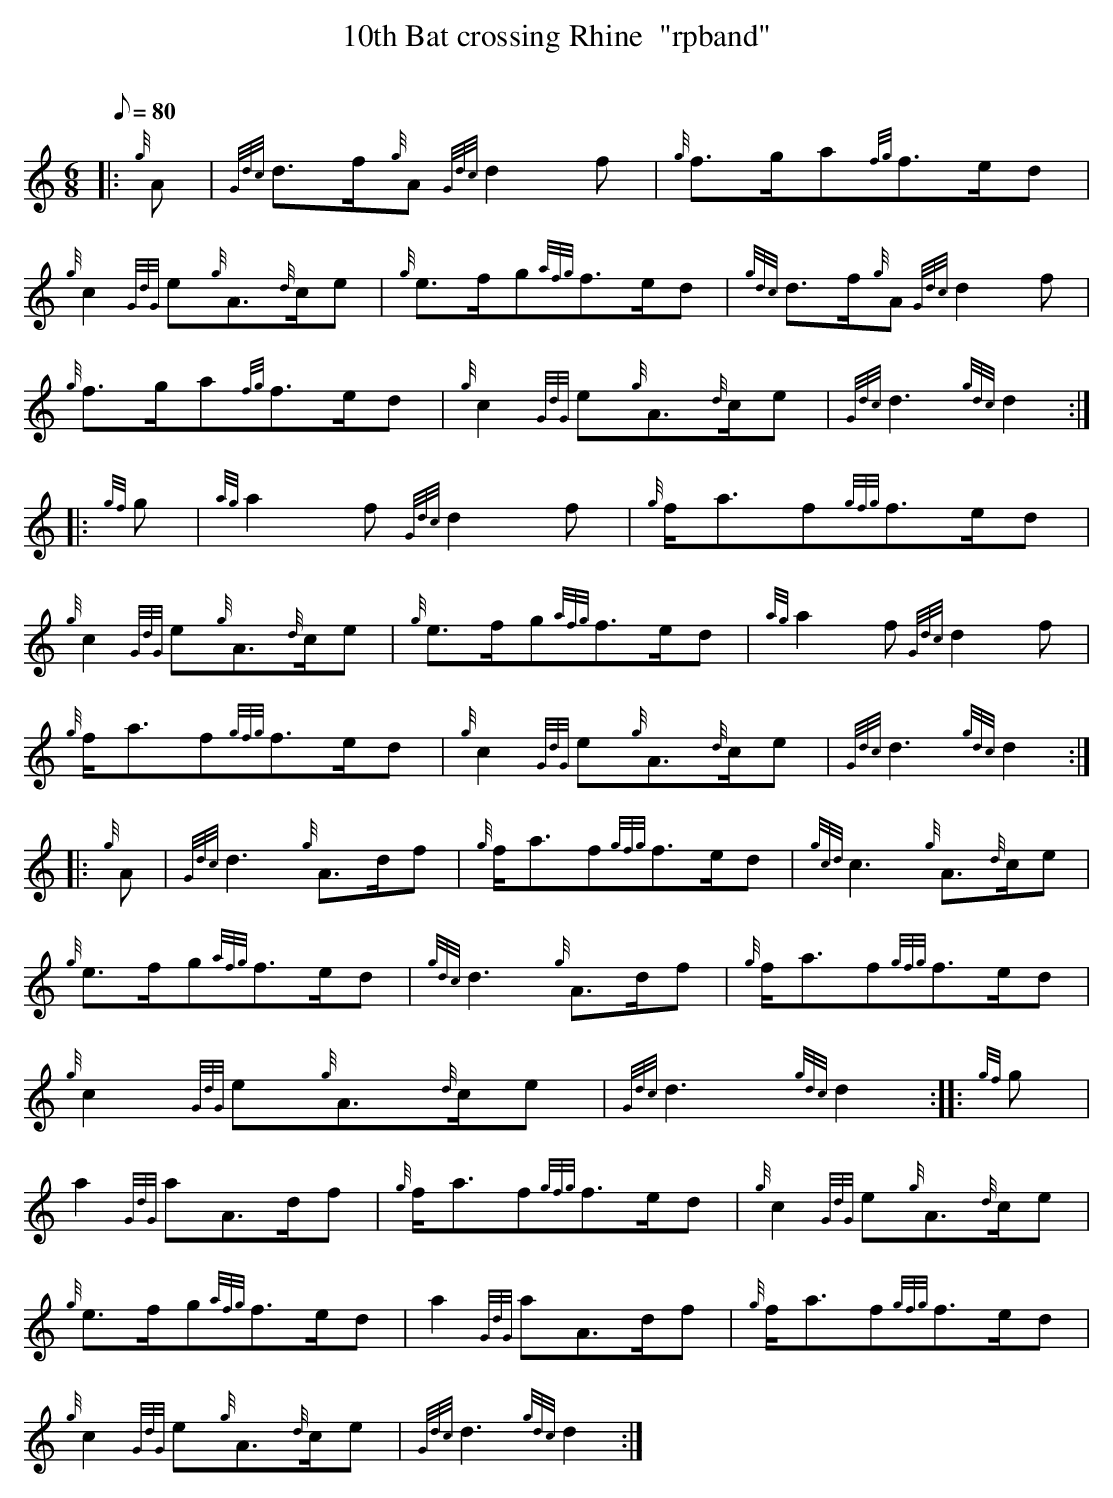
X:1
T:10th Bat crossing Rhine  "rpband"
M:6/8
L:1/8
Q:80
C:
K:HP
|: {g}A|
{Gdc}d3/2f/2{g}A{Gdc}d2f|
{g}f3/2g/2a{fg}f3/2e/2d|  !
{g}c2{GdG}e{g}A3/2{d}c/2e|
{g}e3/2f/2g{afg}f3/2e/2d|
{gdc}d3/2f/2{g}A{Gdc}d2f|  !
{g}f3/2g/2a{fg}f3/2e/2d|
{g}c2{GdG}e{g}A3/2{d}c/2e|
{Gdc}d3{gdc}d2:| |:  !
{gf}g|
{ag}a2f{Gdc}d2f|
{g}f/2a3/2f{gfg}f3/2e/2d|  !
{g}c2{GdG}e{g}A3/2{d}c/2e|
{g}e3/2f/2g{afg}f3/2e/2d|
{ag}a2f{Gdc}d2f|  !
{g}f/2a3/2f{gfg}f3/2e/2d|
{g}c2{GdG}e{g}A3/2{d}c/2e|
{Gdc}d3{gdc}d2:| |:  !
{g}A|
{Gdc}d3{g}A3/2d/2f|
{g}f/2a3/2f{gfg}f3/2e/2d|
{gcd}c3{g}A3/2{d}c/2e|  !
{g}e3/2f/2g{afg}f3/2e/2d|
{gdc}d3{g}A3/2d/2f|
{g}f/2a3/2f{gfg}f3/2e/2d|  !
{g}c2{GdG}e{g}A3/2{d}c/2e|
{Gdc}d3{gdc}d2:| |:
{gf}g|  !
a2{GdG}aA3/2d/2f|
{g}f/2a3/2f{gfg}f3/2e/2d|
{g}c2{GdG}e{g}A3/2{d}c/2e|  !
{g}e3/2f/2g{afg}f3/2e/2d|
a2{GdG}aA3/2d/2f|
{g}f/2a3/2f{gfg}f3/2e/2d|  !
{g}c2{GdG}e{g}A3/2{d}c/2e|
{Gdc}d3{gdc}d2:|
